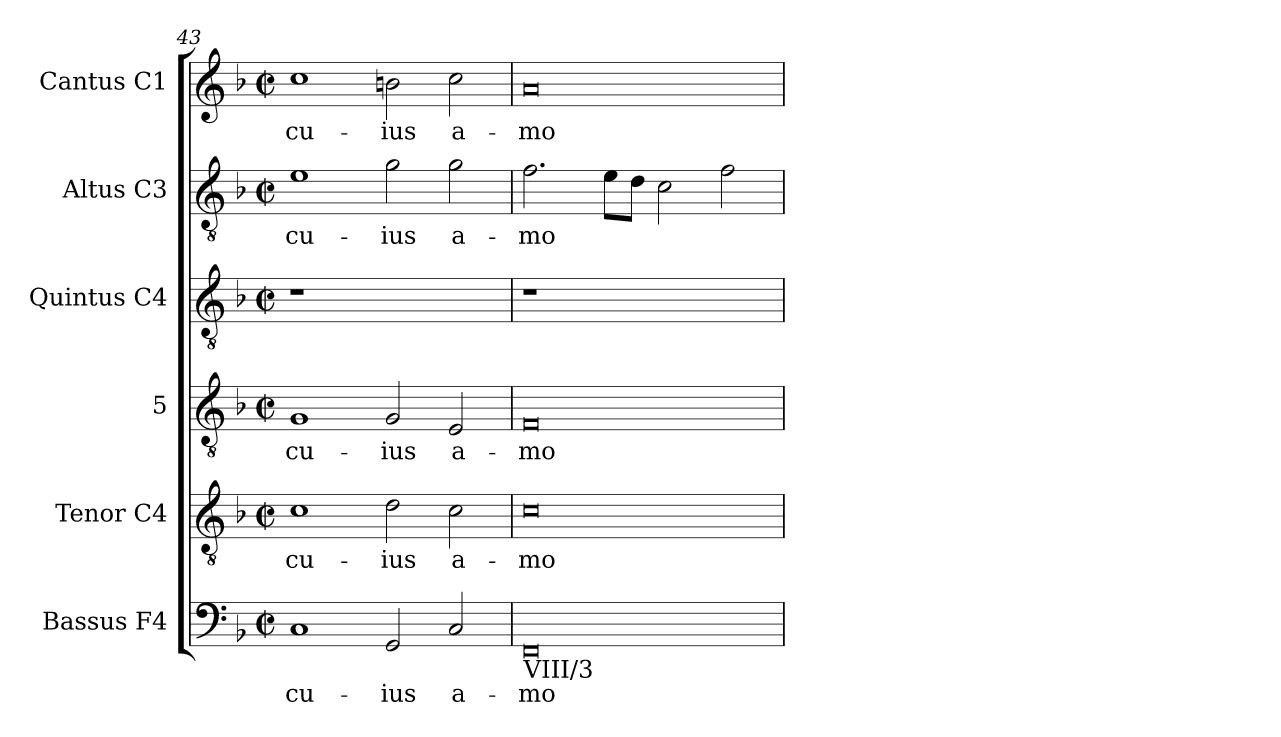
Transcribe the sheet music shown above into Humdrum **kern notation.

**kern	**text	**kern	**text	**kern	**text	**kern	**kern	**text	**kern	**text
*part6	*part6	*part5	*part5	*part4	*part4	*part3	*part2	*part2	*part1	*part1
*staff6	*staff6	*staff5	*staff5	*staff4	*staff4	*staff3	*staff2	*staff2	*staff1	*staff1
*I"Bassus  F4	*	*I"Tenor  C4	*	*I"5	*	*I"Quintus  C4	*I"Altus  C3	*	*I"Cantus  C1	*
*I'B	*	*I'T	*	*	*	*	*I'A	*	*I'C	*
*clefF4	*	*clefGv2	*	*clefGv2	*	*clefGv2	*clefGv2	*	*clefG2	*
*k[b-]	*	*k[b-]	*	*k[b-]	*	*k[b-]	*k[b-]	*	*k[b-]	*
*F:	*	*F:	*	*F:	*	*F:	*F:	*	*F:	*
*M2/2	*	*M2/2	*	*M2/2	*	*M2/2	*M2/2	*	*M2/2	*
*met(c|)	*	*met(c|)	*	*met(c|)	*	*met(c|)	*met(c|)	*	*met(c|)	*
=43	=43	=43	=43	=43	=43	=43	=43	=43	=43	=43
!	!LO:LY:b:cj	!	!LO:LY:b:cj	!	!LO:LY:b:cj	!	!	!LO:LY:b:cj	!	!LO:LY:b:cj
1C	cu-	1c	cu-	1G	cu-	1r	1e	cu-	1cc	cu-
!	!LO:LY:b:cj	!	!LO:LY:b:cj	!	!LO:LY:b:cj	!	!	!LO:LY:b:cj	!	!LO:LY:b:cj
2GG/	-ius	2d\	-ius	2G/	-ius	1ryy	2g\	-ius	2bn\	-ius
!	!LO:LY:b:cj	!	!LO:LY:b:cj	!	!LO:LY:b:cj	!	!	!LO:LY:b:cj	!	!LO:LY:b:cj
2C/	a-	2c\	a-	2E/	a-	.	2g\	a-	2cc\	a-
=44	=44	=44	=44	=44	=44	=44	=44	=44	=44	=44
!LO:TX:b:t=VIII/3	!	!	!	!	!	!	!	!	!	!
!	!LO:LY:b:cj	!	!LO:LY:b:cj	!	!LO:LY:b:cj	!	!	!LO:LY:b:cj	!	!LO:LY:b:cj
0FF	-mo-	0c	-mo-	0F	-mo-	1r	2.f\	-mo-	0a	-mo-
!	!	!	!	!	!	!	!	!LO:LY:b:cj	!	!
.	.	.	.	.	.	.	8e\L	--	.	.
!	!	!	!	!	!	!	!	!LO:LY:b:cj	!	!
.	.	.	.	.	.	.	8d\J	--	.	.
!	!	!	!	!	!	!	!	!LO:LY:b:cj	!	!
.	.	.	.	.	.	1ryy	2c\	--	.	.
!	!	!	!	!	!	!	!	!LO:LY:b:cj	!	!
.	.	.	.	.	.	.	2f\	--	.	.
=	=	=	=	=	=	=	=	=	=	=
*-	*-	*-	*-	*-	*-	*-	*-	*-	*-	*-
